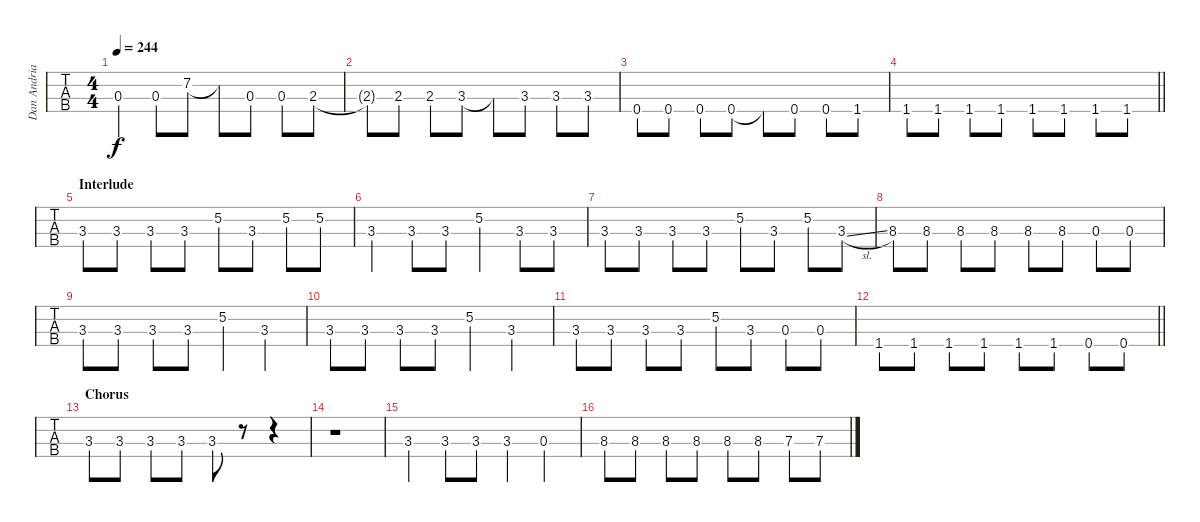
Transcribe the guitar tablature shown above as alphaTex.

\track ("Dan Andriano - Bass" "Dan Andria") {instrument electricbassfinger}
\staff {tabs}
\tuning (G2 D2 A1 E1) {hide}
\ts (4 4)
\tempo 244
\clef f4
\ks c
0.3.4{dy f} 0.3.8 7.2.8 7.2{t}.8 0.3.8 0.3.8 2.3.8 |
2.3{t}.8 2.3.8 2.3.8 3.3.8 3.3{t}.8 3.3.8 3.3.8 3.3.8 |
0.4.8 0.4.8 0.4.8 0.4.8 0.4{t}.8 0.4.8 0.4.8 1.4.8 |
\barLineRight lightlight
1.4.8 1.4.8 1.4.8 1.4.8 1.4.8 1.4.8 1.4.8 1.4.8 |
\section ("" "Interlude")
3.3.8 3.3.8 3.3.8 3.3.8 5.2.8 3.3.8 5.2.8 5.2.8 |
3.3.4 3.3.8 3.3.8 5.2.4 3.3.8 3.3.8 |
3.3.8 3.3.8 3.3.8 3.3.8 5.2.8 3.3.8 5.2.8 3.3{sl}.8 |
8.3.8 8.3.8 8.3.8 8.3.8 8.3.8 8.3.8 0.3.8 0.3.8 |
3.3.8 3.3.8 3.3.8 3.3.8 5.2.4 3.3.4 |
3.3.8 3.3.8 3.3.8 3.3.8 5.2.4 3.3.4 |
3.3.8 3.3.8 3.3.8 3.3.8 5.2.8 3.3.8 0.3.8 0.3.8 |
\barLineRight lightlight
1.4.8 1.4.8 1.4.8 1.4.8 1.4.8 1.4.8 0.4.8 0.4.8 |
\section ("" "Chorus")
3.3.8 3.3.8 3.3.8 3.3.8 3.3.8 r.8 r.4 |
r.1 |
3.3.4 3.3.8 3.3.8 3.3.4 0.3.4 |
8.3.8 8.3.8 8.3.8 8.3.8 8.3.8 8.3.8 7.3.8 7.3.8
